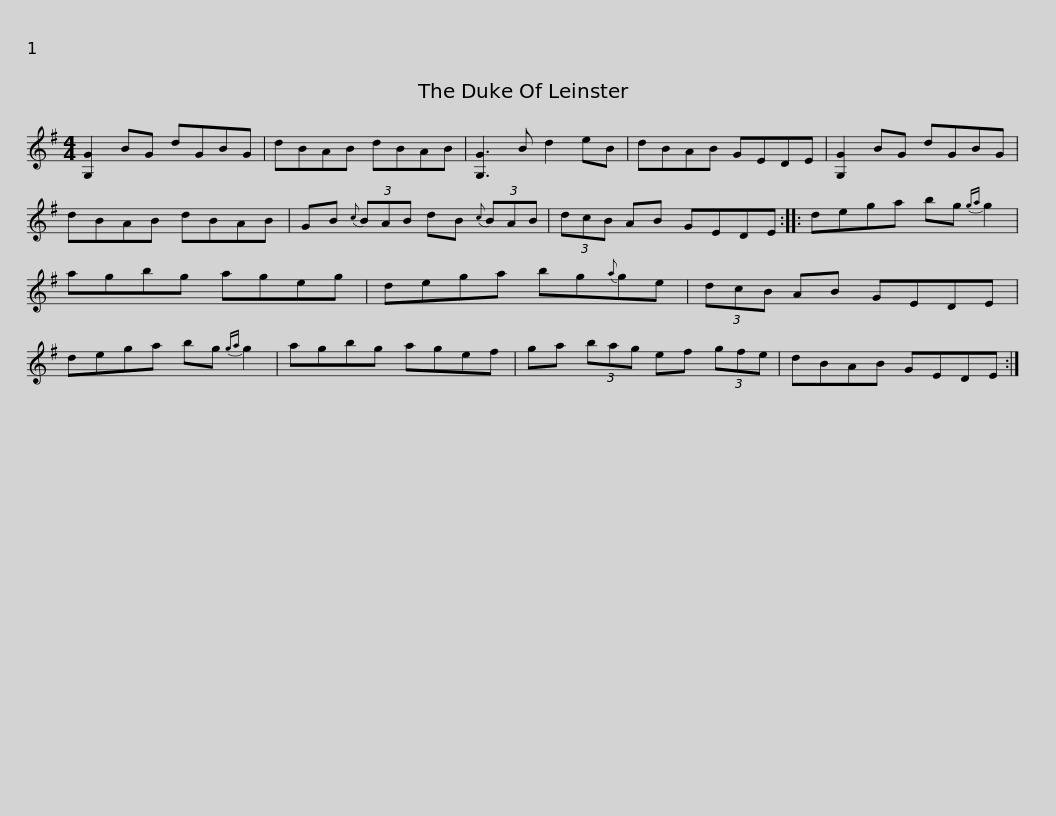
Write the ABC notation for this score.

X:1
L:1/8
M:4/4
I:linebreak $
K:G
V:1 treble
V:1
 [G,G]2 BG dGBG | dBAB dBAB | [G,G]3 B d2 eB | dBAB GEDE | [G,G]2 BG dGBG | %5
 dBAB dBAB |$ GB{c} (3BAB dB{c} (3BAB | (3dcB AB GEDE :: dega bg{ga} g2 | agbg ageg |$ %10
 dega bg{a}ge | (3dcB AB GEDE | dega bg{ga} g2 | agbg agef |$ ga (3bag ef (3gfe | %15
 dBAB GEDE :| %16
